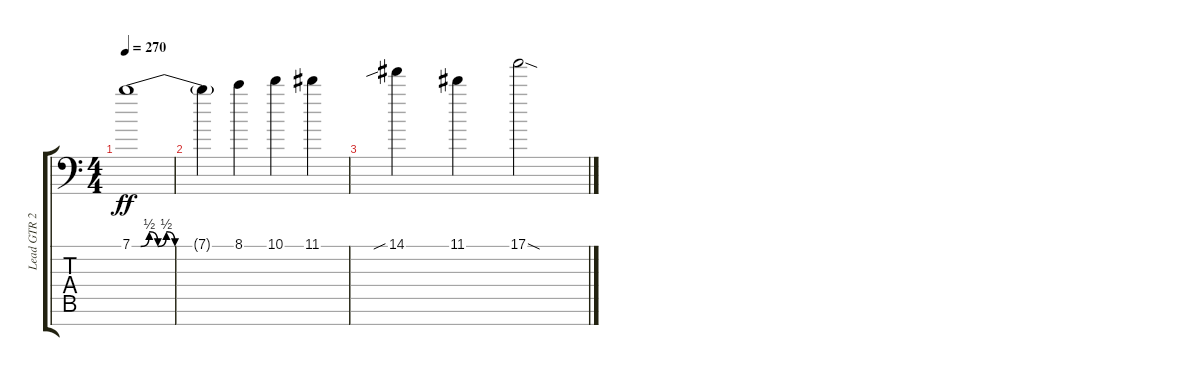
\track ("Lead GTR 2" "Lead GTR 2") {instrument overdrivenguitar}
\staff {score tabs}
\tuning (E4 B3 G3 D3 A2 E2 A1) {hide}
\ts (4 4)
\tempo 270
\clef f4
\ks c
7.1{be (custom 0 0 5 0 10 2 15 0 20 2 25 0 60 0)}.1{dy ff} |
7.1{t}.4 8.1.4 10.1.4 11.1.4 |
14.1{sib}.4 11.1.4 17.1{sod}.2
